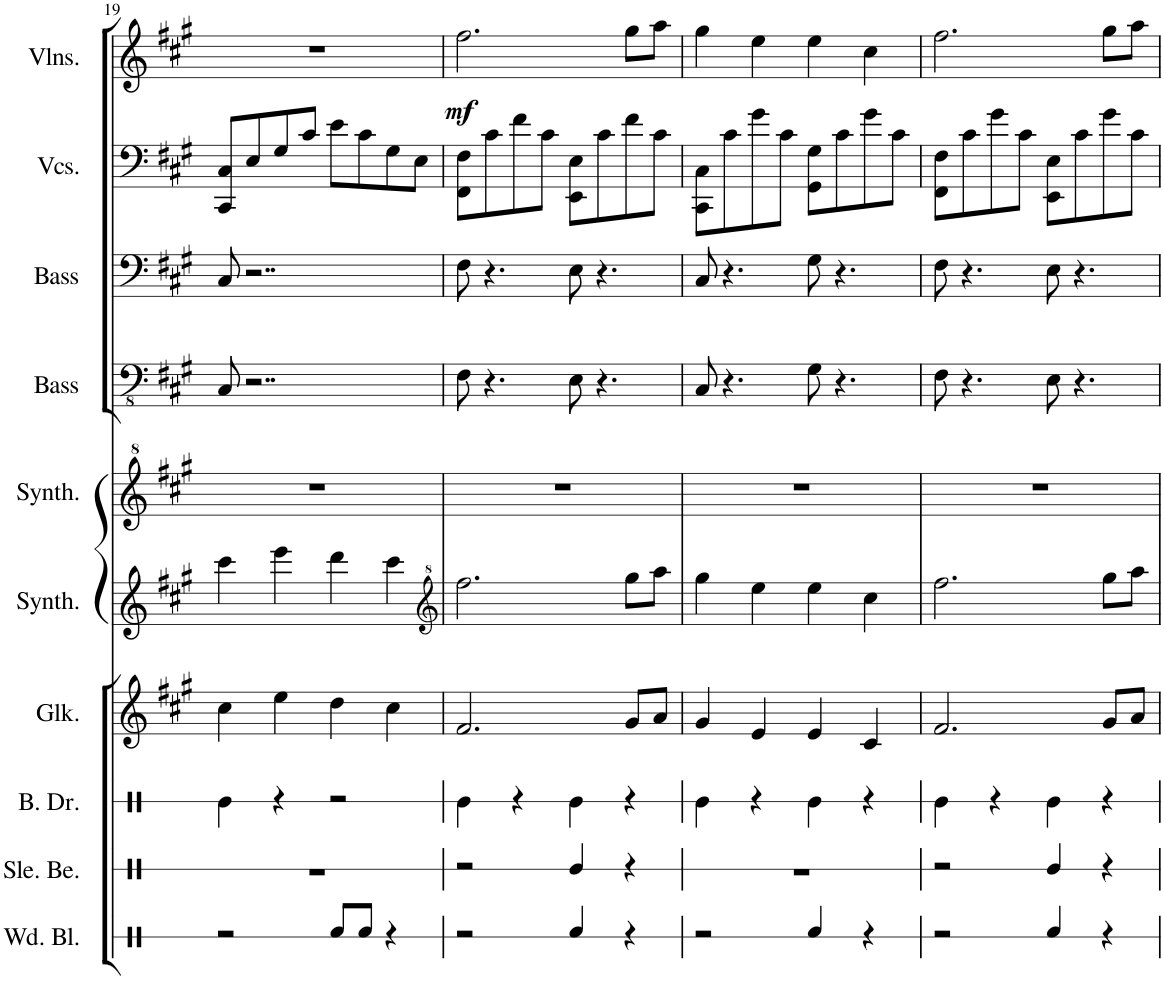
**kern	**kern	**kern	**kern	**kern	**kern	**kern	**kern	**kern	**kern	**dynam
*part10	*part9	*part8	*part7	*part6	*part5	*part4	*part3	*part2	*part1	*part1
*staff10	*staff9	*staff8	*staff7	*staff6	*staff5	*staff4	*staff3	*staff2	*staff1	*staff1
*I"Wood Blocks	*I"Sleigh Bells	*I"Bass Drum	*I"Glockenspiel	*I"Choir Synthesizer	*I"Crystal Synthesizer	*I"Acoustic Bass	*I"Acoustic Bass	*I"Violoncellos	*I"Violins	*
*I'Wd. Bl.	*I'Sle. Be.	*I'B. Dr.	*I'Glk.	*I'Synth.	*I'Synth.	*I'Bass	*I'Bass	*I'Vcs.	*I'Vlns.	*
!!LO:PB:g=z
*clefX	*clefX	*clefX	*clefG2	*clefG2	*clefG^2	*clefFv4	*clefF4	*clefF4	*clefG2	*
*	*	*	*Trd-14c-24	*	*	*	*	*	*	*
*k[]	*k[]	*k[]	*k[f#c#g#]	*k[f#c#g#]	*k[f#c#g#]	*k[f#c#g#]	*k[f#c#g#]	*k[f#c#g#]	*k[f#c#g#]	*
*M4/4	*M4/4	*M4/4	*M4/4	*M4/4	*M4/4	*M4/4	*M4/4	*M4/4	*M4/4	*
*met(c)	*met(c)	*met(c)	*met(c)	*met(c)	*met(c)	*met(c)	*met(c)	*met(c)	*met(c)	*
=19	=19	=19	=19	=19	=19	=19	=19	=19	=19	=19
2r	1r	4Re\	4cc#\	4ccc#\	1r	8CC#/	8C#/	8CC#/ 8C#/L	1r	.
.	.	.	.	.	.	2..r	2..r	8E/	.	.
.	.	4r	4ee\	4eee\	.	.	.	8G#/	.	.
.	.	.	.	.	.	.	.	8c#/J	.	.
8Rf/L	.	2r	4dd\	4ddd\	.	.	.	8e\L	.	.
8Rf/J	.	.	.	.	.	.	.	8c#\	.	.
4r	.	.	4cc#\	4ccc#\	.	.	.	8G#\	.	.
.	.	.	.	.	.	.	.	8E\J	.	.
=20	=20	=20	=20	=20	=20	=20	=20	=20	=20	=20
*	*	*	*	*clefG^2	*	*	*	*	*	*
!	!	!	!	!	!	!	!	!	!	!LO:DY:b
2r	2r	4Re\	2.f#/	2.fff#\	1r	8FF#\	8F#\	8FF#\ 8F#\L	2.ff#\	mf
.	.	.	.	.	.	4.r	4.r	8c#\	.	.
.	.	4r	.	.	.	.	.	8f#\	.	.
.	.	.	.	.	.	.	.	8c#\J	.	.
4Rf/	4Re/	4Re\	.	.	.	8EE\	8E\	8EE\ 8E\L	.	.
.	.	.	.	.	.	4.r	4.r	8c#\	.	.
4r	4r	4r	8g#/L	8ggg#\L	.	.	.	8f#\	8gg#\L	.
.	.	.	8a/J	8aaa\J	.	.	.	8c#\J	8aa\J	.
=21	=21	=21	=21	=21	=21	=21	=21	=21	=21	=21
2r	1r	4Re\	4g#/	4ggg#\	1r	8CC#/	8C#/	8CC#\ 8C#\L	4gg#\	.
.	.	.	.	.	.	4.r	4.r	8c#\	.	.
.	.	4r	4e/	4eee\	.	.	.	8g#\	4ee\	.
.	.	.	.	.	.	.	.	8c#\J	.	.
4Rf/	.	4Re\	4e/	4eee\	.	8GG#\	8G#\	8GG#\ 8G#\L	4ee\	.
.	.	.	.	.	.	4.r	4.r	8c#\	.	.
4r	.	4r	4c#/	4ccc#\	.	.	.	8g#\	4cc#\	.
.	.	.	.	.	.	.	.	8c#\J	.	.
=22	=22	=22	=22	=22	=22	=22	=22	=22	=22	=22
2r	2r	4Re\	2.f#/	2.fff#\	1r	8FF#\	8F#\	8FF#\ 8F#\L	2.ff#\	.
.	.	.	.	.	.	4.r	4.r	8c#\	.	.
.	.	4r	.	.	.	.	.	8g#\	.	.
.	.	.	.	.	.	.	.	8c#\J	.	.
4Rf/	4Re/	4Re\	.	.	.	8EE\	8E\	8EE\ 8E\L	.	.
.	.	.	.	.	.	4.r	4.r	8c#\	.	.
4r	4r	4r	8g#/L	8ggg#\L	.	.	.	8g#\	8gg#\L	.
.	.	.	8a/J	8aaa\J	.	.	.	8c#\J	8aa\J	.
=	=	=	=	=	=	=	=	=	=	=
*-	*-	*-	*-	*-	*-	*-	*-	*-	*-	*-
